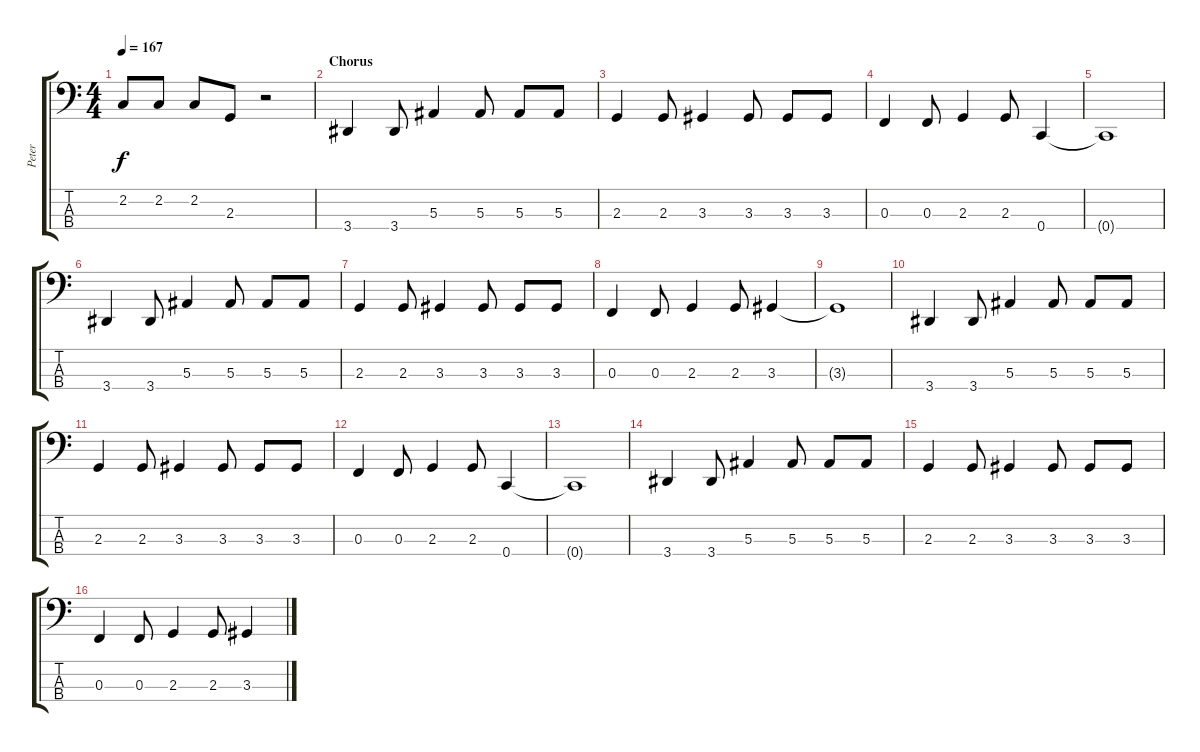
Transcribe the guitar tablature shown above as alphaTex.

\track ("Peter" "Peter") {instrument slapbass1}
\staff {score tabs}
\tuning (Eb2 Bb1 F1 C1) {hide}
\ts (4 4)
\tempo 167
\clef f4
\ks c
2.2.8{dy f} 2.2.8 2.2.8 2.3.8 r.2 |
\section ("" "Chorus")
3.4.4 3.4.8 5.3.4 5.3.8 5.3.8 5.3.8 |
2.3.4 2.3.8 3.3.4 3.3.8 3.3.8 3.3.8 |
0.3.4 0.3.8 2.3.4 2.3.8 0.4.4 |
0.4{t}.1 |
3.4.4 3.4.8 5.3.4 5.3.8 5.3.8 5.3.8 |
2.3.4 2.3.8 3.3.4 3.3.8 3.3.8 3.3.8 |
0.3.4 0.3.8 2.3.4 2.3.8 3.3.4 |
3.3{t}.1 |
3.4.4 3.4.8 5.3.4 5.3.8 5.3.8 5.3.8 |
2.3.4 2.3.8 3.3.4 3.3.8 3.3.8 3.3.8 |
0.3.4 0.3.8 2.3.4 2.3.8 0.4.4 |
0.4{t}.1 |
3.4.4 3.4.8 5.3.4 5.3.8 5.3.8 5.3.8 |
2.3.4 2.3.8 3.3.4 3.3.8 3.3.8 3.3.8 |
0.3.4 0.3.8 2.3.4 2.3.8 3.3.4
